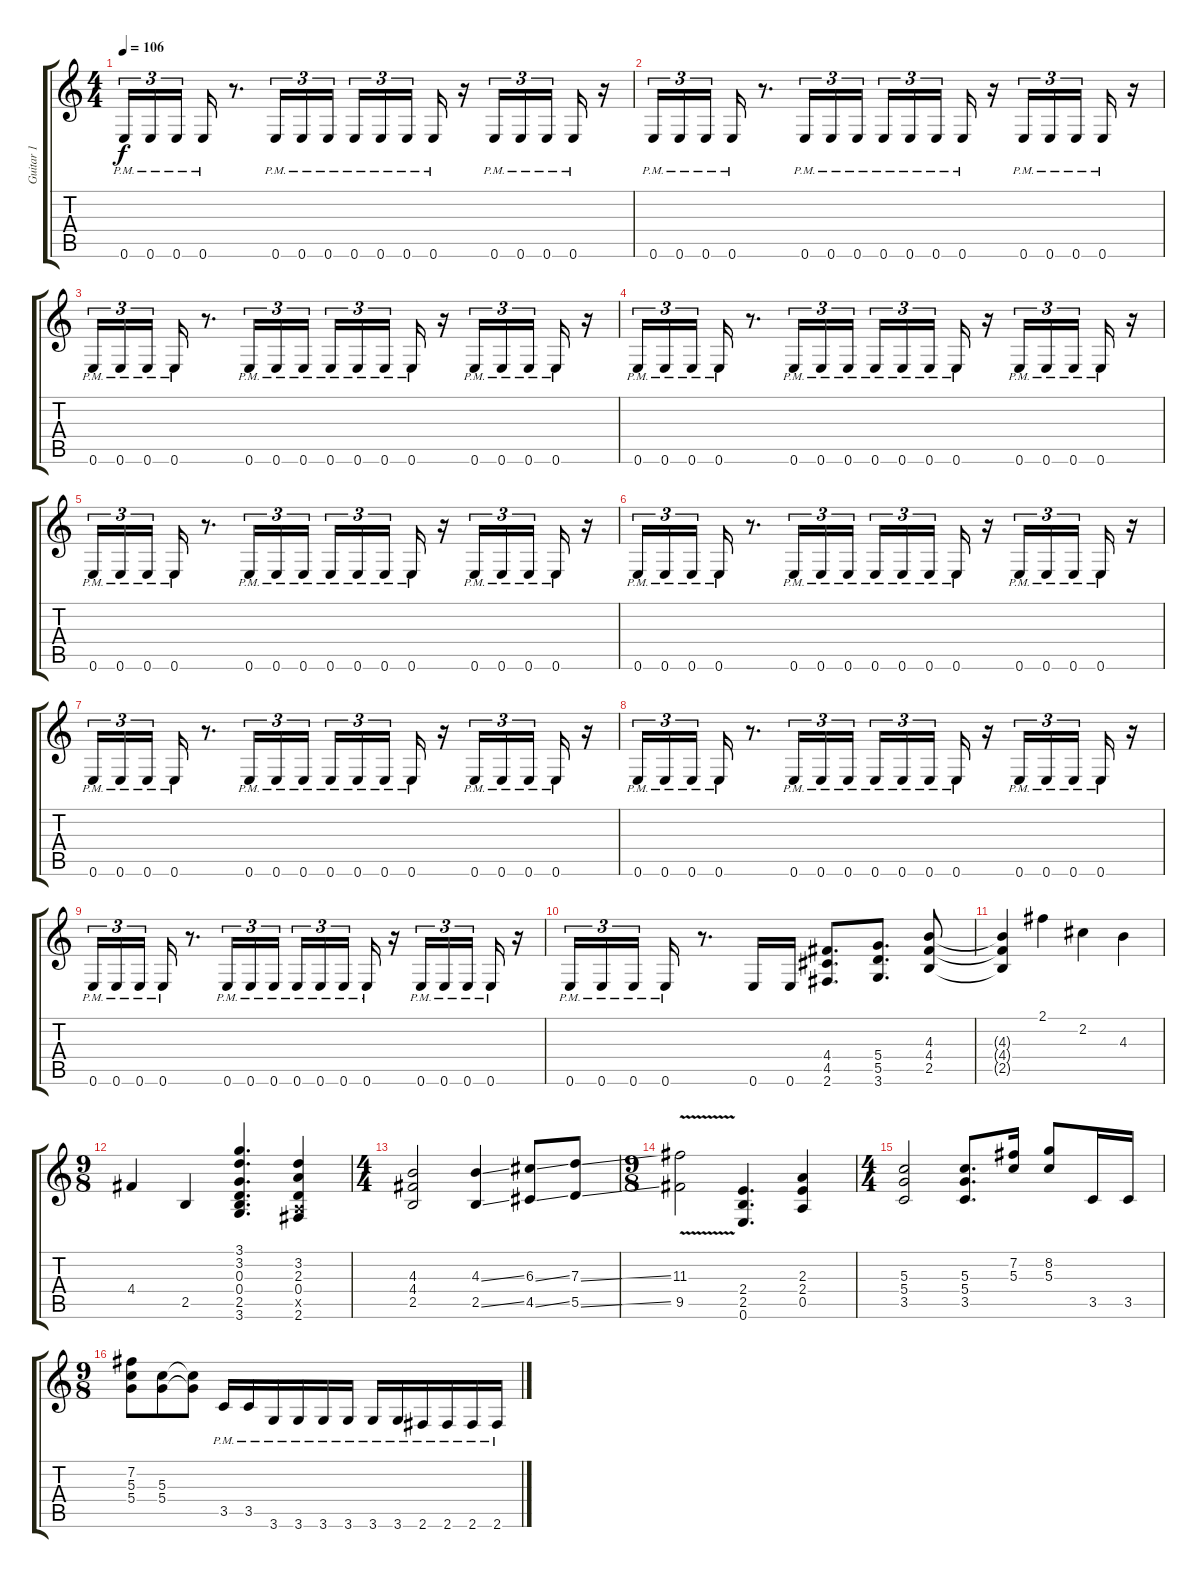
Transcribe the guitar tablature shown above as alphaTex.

\track ("Guitar 1" "Guitar 1") {instrument overdrivenguitar}
\staff {score tabs}
\tuning (E4 B3 G3 D3 A2 E2) {hide}
\ts (4 4)
\tempo 106
\clef g2
\ks c
0.6{pm}.16{tu (3 2) dy f} 0.6{pm}.16{tu (3 2)} 0.6{pm}.16{tu (3 2)} 0.6{pm}.16 r.8{d} 0.6{pm}.16{tu (3 2)} 0.6{pm}.16{tu (3 2)} 0.6{pm}.16{tu (3 2)} 0.6{pm}.16{tu (3 2)} 0.6{pm}.16{tu (3 2)} 0.6{pm}.16{tu (3 2)} 0.6{pm}.16 r.16 0.6{pm}.16{tu (3 2)} 0.6{pm}.16{tu (3 2)} 0.6{pm}.16{tu (3 2)} 0.6{pm}.16 r.16 |
0.6{pm}.16{tu (3 2)} 0.6{pm}.16{tu (3 2)} 0.6{pm}.16{tu (3 2)} 0.6{pm}.16 r.8{d} 0.6{pm}.16{tu (3 2)} 0.6{pm}.16{tu (3 2)} 0.6{pm}.16{tu (3 2)} 0.6{pm}.16{tu (3 2)} 0.6{pm}.16{tu (3 2)} 0.6{pm}.16{tu (3 2)} 0.6{pm}.16 r.16 0.6{pm}.16{tu (3 2)} 0.6{pm}.16{tu (3 2)} 0.6{pm}.16{tu (3 2)} 0.6{pm}.16 r.16 |
0.6{pm}.16{tu (3 2)} 0.6{pm}.16{tu (3 2)} 0.6{pm}.16{tu (3 2)} 0.6{pm}.16 r.8{d} 0.6{pm}.16{tu (3 2)} 0.6{pm}.16{tu (3 2)} 0.6{pm}.16{tu (3 2)} 0.6{pm}.16{tu (3 2)} 0.6{pm}.16{tu (3 2)} 0.6{pm}.16{tu (3 2)} 0.6{pm}.16 r.16 0.6{pm}.16{tu (3 2)} 0.6{pm}.16{tu (3 2)} 0.6{pm}.16{tu (3 2)} 0.6{pm}.16 r.16 |
0.6{pm}.16{tu (3 2)} 0.6{pm}.16{tu (3 2)} 0.6{pm}.16{tu (3 2)} 0.6{pm}.16 r.8{d} 0.6{pm}.16{tu (3 2)} 0.6{pm}.16{tu (3 2)} 0.6{pm}.16{tu (3 2)} 0.6{pm}.16{tu (3 2)} 0.6{pm}.16{tu (3 2)} 0.6{pm}.16{tu (3 2)} 0.6{pm}.16 r.16 0.6{pm}.16{tu (3 2)} 0.6{pm}.16{tu (3 2)} 0.6{pm}.16{tu (3 2)} 0.6{pm}.16 r.16 |
0.6{pm}.16{tu (3 2)} 0.6{pm}.16{tu (3 2)} 0.6{pm}.16{tu (3 2)} 0.6{pm}.16 r.8{d} 0.6{pm}.16{tu (3 2)} 0.6{pm}.16{tu (3 2)} 0.6{pm}.16{tu (3 2)} 0.6{pm}.16{tu (3 2)} 0.6{pm}.16{tu (3 2)} 0.6{pm}.16{tu (3 2)} 0.6{pm}.16 r.16 0.6{pm}.16{tu (3 2)} 0.6{pm}.16{tu (3 2)} 0.6{pm}.16{tu (3 2)} 0.6{pm}.16 r.16 |
0.6{pm}.16{tu (3 2)} 0.6{pm}.16{tu (3 2)} 0.6{pm}.16{tu (3 2)} 0.6{pm}.16 r.8{d} 0.6{pm}.16{tu (3 2)} 0.6{pm}.16{tu (3 2)} 0.6{pm}.16{tu (3 2)} 0.6{pm}.16{tu (3 2)} 0.6{pm}.16{tu (3 2)} 0.6{pm}.16{tu (3 2)} 0.6{pm}.16 r.16 0.6{pm}.16{tu (3 2)} 0.6{pm}.16{tu (3 2)} 0.6{pm}.16{tu (3 2)} 0.6{pm}.16 r.16 |
0.6{pm}.16{tu (3 2)} 0.6{pm}.16{tu (3 2)} 0.6{pm}.16{tu (3 2)} 0.6{pm}.16 r.8{d} 0.6{pm}.16{tu (3 2)} 0.6{pm}.16{tu (3 2)} 0.6{pm}.16{tu (3 2)} 0.6{pm}.16{tu (3 2)} 0.6{pm}.16{tu (3 2)} 0.6{pm}.16{tu (3 2)} 0.6{pm}.16 r.16 0.6{pm}.16{tu (3 2)} 0.6{pm}.16{tu (3 2)} 0.6{pm}.16{tu (3 2)} 0.6{pm}.16 r.16 |
0.6{pm}.16{tu (3 2)} 0.6{pm}.16{tu (3 2)} 0.6{pm}.16{tu (3 2)} 0.6{pm}.16 r.8{d} 0.6{pm}.16{tu (3 2)} 0.6{pm}.16{tu (3 2)} 0.6{pm}.16{tu (3 2)} 0.6{pm}.16{tu (3 2)} 0.6{pm}.16{tu (3 2)} 0.6{pm}.16{tu (3 2)} 0.6{pm}.16 r.16 0.6{pm}.16{tu (3 2)} 0.6{pm}.16{tu (3 2)} 0.6{pm}.16{tu (3 2)} 0.6{pm}.16 r.16 |
0.6{pm}.16{tu (3 2)} 0.6{pm}.16{tu (3 2)} 0.6{pm}.16{tu (3 2)} 0.6{pm}.16 r.8{d} 0.6{pm}.16{tu (3 2)} 0.6{pm}.16{tu (3 2)} 0.6{pm}.16{tu (3 2)} 0.6{pm}.16{tu (3 2)} 0.6{pm}.16{tu (3 2)} 0.6{pm}.16{tu (3 2)} 0.6{pm}.16 r.16 0.6{pm}.16{tu (3 2)} 0.6{pm}.16{tu (3 2)} 0.6{pm}.16{tu (3 2)} 0.6{pm}.16 r.16 |
0.6{pm}.16{tu (3 2)} 0.6{pm}.16{tu (3 2)} 0.6{pm}.16{tu (3 2)} 0.6{pm}.16 r.8{d} 0.6.16 0.6.16 (4.4 4.5 2.6).8{d} (5.4 5.5 3.6).8{d} (4.3 4.4 2.5).8 |
(4.3{t} 4.4{t} 2.5{t}).4 2.1.4 2.2.4 4.3.4 |
\ts (9 8)
4.4.4 2.5.4 (3.1 3.2 0.3 0.4 2.5 3.6).4{d} (3.2 2.3 0.4 0.5{x} 2.6).4 |
\ts (4 4)
(4.3 4.4 2.5).2 (4.3{ss} 2.5{ss}).4 (6.3{ss} 4.5{ss}).8 (7.3{ss} 5.5{ss}).8 |
\ts (9 8)
(11.3{v} 9.5{v}).2 (2.4 2.5 0.6).4{d} (2.3 2.4 0.5).4 |
\ts (4 4)
(5.3 5.4 3.5).2 (5.3 5.4 3.5).8{d} (7.2 5.3).16 (8.2 5.3).8 3.5.16 3.5.16 |
\ts (9 8)
(7.2 5.3 5.4).8 (5.3 5.4).8 (5.3{t} 5.4{t}).8 3.5{pm}.16 3.5{pm}.16 3.6{pm}.16 3.6{pm}.16 3.6{pm}.16 3.6{pm}.16 3.6{pm}.16 3.6{pm}.16 2.6{pm}.16 2.6{pm}.16 2.6{pm}.16 2.6{pm}.16
